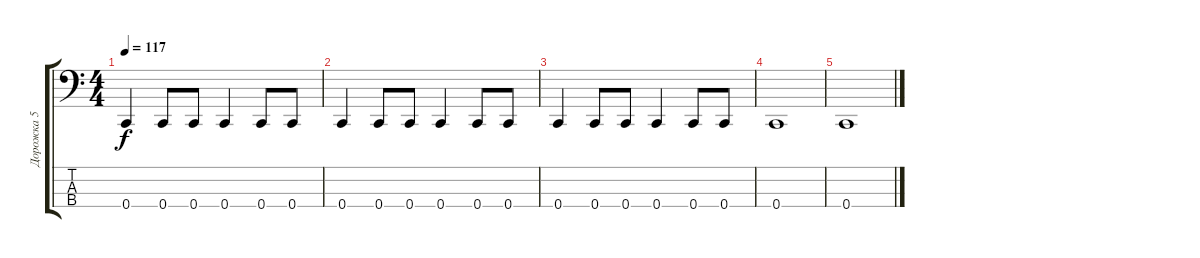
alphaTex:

\track ("Дорожка 5" "Дорожка 5") {instrument electricbasspick}
\staff {score tabs}
\tuning (F2 C2 G1 C1) {hide}
\ts (4 4)
\tempo 117
\clef f4
\ks c
0.4.4{dy f} 0.4.8 0.4.8 0.4.4 0.4.8 0.4.8 |
0.4.4 0.4.8 0.4.8 0.4.4 0.4.8 0.4.8 |
0.4.4 0.4.8 0.4.8 0.4.4 0.4.8 0.4.8 |
0.4.1 |
0.4.1
